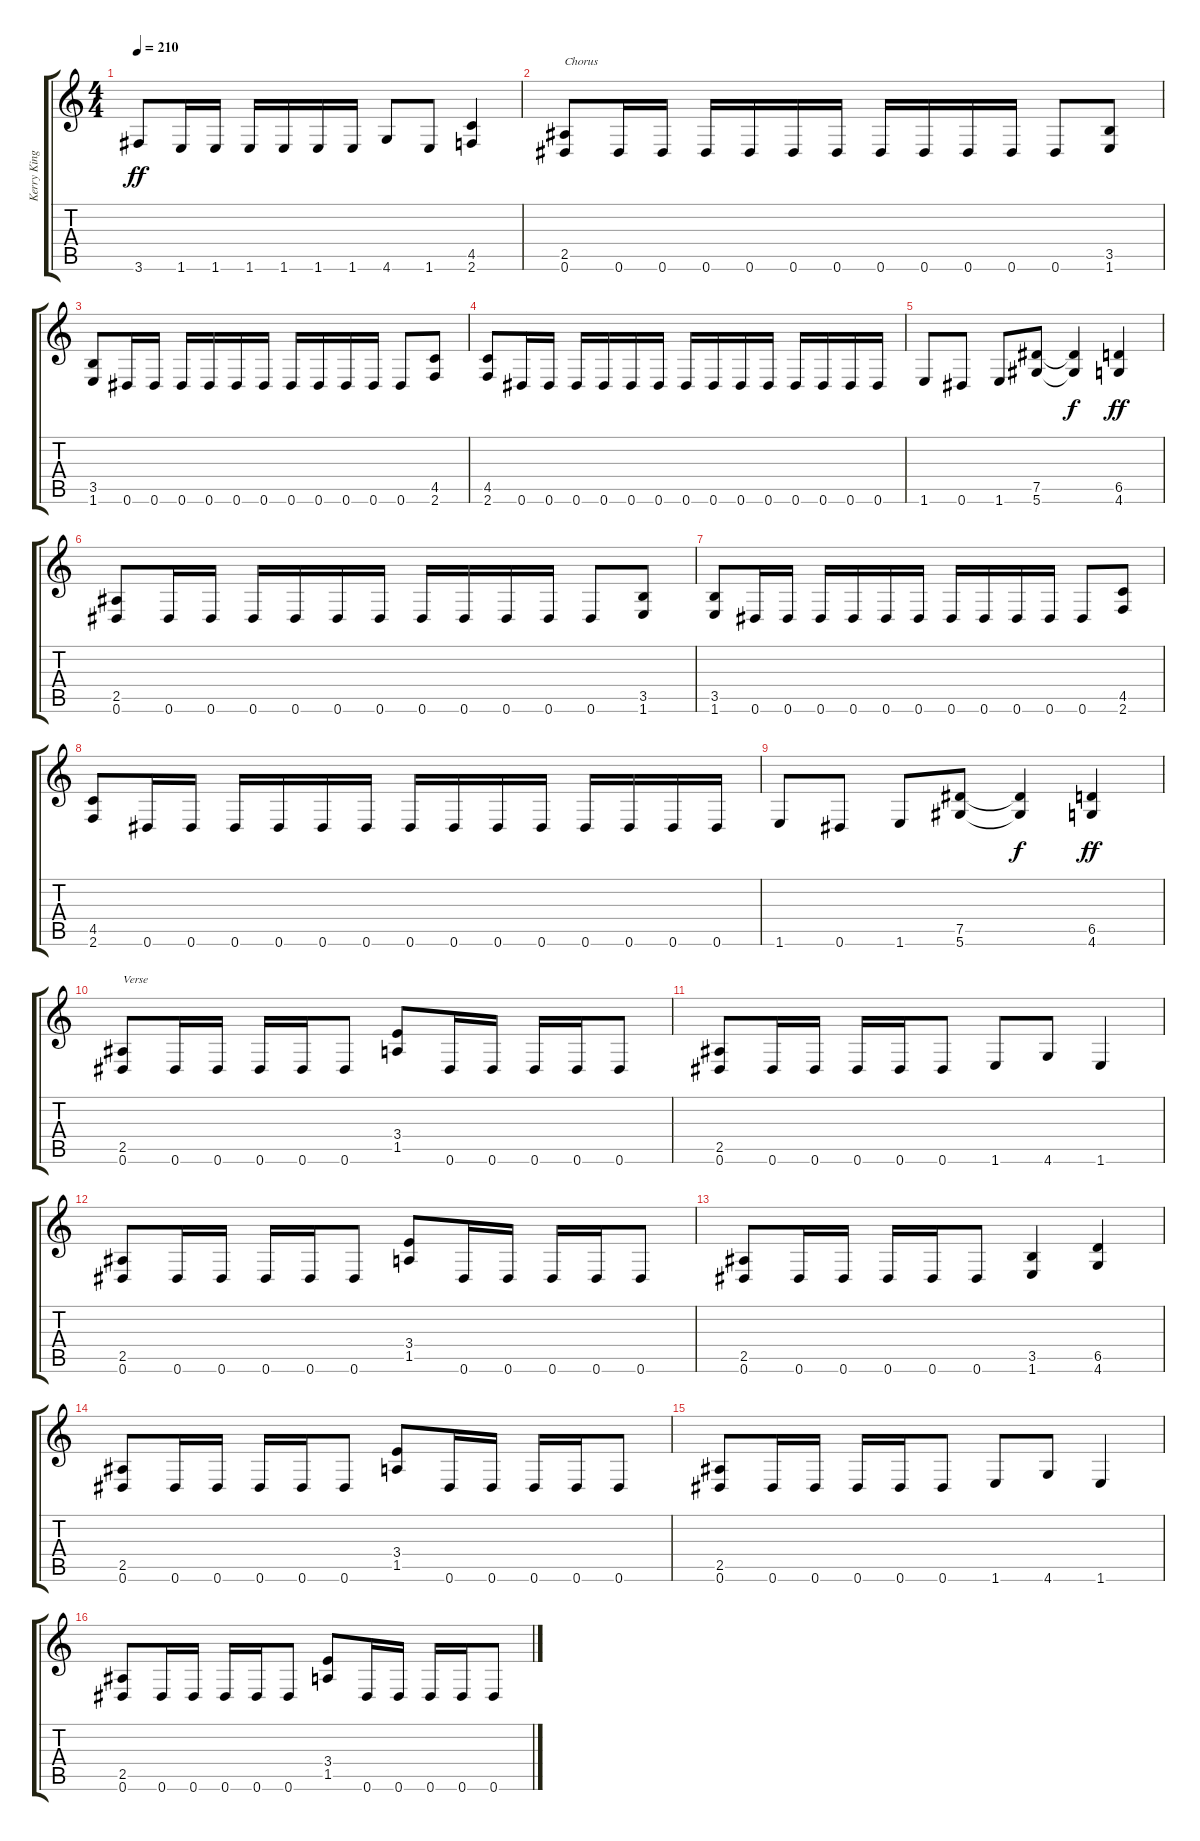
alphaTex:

\track ("Kerry King" "Kerry King") {instrument distortionguitar}
\staff {score tabs}
\tuning (Eb4 Bb3 Gb3 Db3 Ab2 Eb2) {hide}
\ts (4 4)
\tempo 210
\clef g2
\ks c
3.6.8{dy ff} 1.6.16 1.6.16 1.6.16 1.6.16 1.6.16 1.6.16 4.6.8 1.6.8 (4.5 2.6).4 |
(2.5 0.6).8{txt "Chorus"} 0.6.16 0.6.16 0.6.16 0.6.16 0.6.16 0.6.16 0.6.16 0.6.16 0.6.16 0.6.16 0.6.8 (3.5 1.6).8 |
(3.5 1.6).8 0.6.16 0.6.16 0.6.16 0.6.16 0.6.16 0.6.16 0.6.16 0.6.16 0.6.16 0.6.16 0.6.8 (4.5 2.6).8 |
(4.5 2.6).8 0.6.16 0.6.16 0.6.16 0.6.16 0.6.16 0.6.16 0.6.16 0.6.16 0.6.16 0.6.16 0.6.16 0.6.16 0.6.16 0.6.16 |
1.6.8 0.6.8 1.6.8 (7.5 5.6).8 (7.5{t} 5.6{t}).4{dy f} (6.5 4.6).4{dy ff} |
(2.5 0.6).8 0.6.16 0.6.16 0.6.16 0.6.16 0.6.16 0.6.16 0.6.16 0.6.16 0.6.16 0.6.16 0.6.8 (3.5 1.6).8 |
(3.5 1.6).8 0.6.16 0.6.16 0.6.16 0.6.16 0.6.16 0.6.16 0.6.16 0.6.16 0.6.16 0.6.16 0.6.8 (4.5 2.6).8 |
(4.5 2.6).8 0.6.16 0.6.16 0.6.16 0.6.16 0.6.16 0.6.16 0.6.16 0.6.16 0.6.16 0.6.16 0.6.16 0.6.16 0.6.16 0.6.16 |
1.6.8 0.6.8 1.6.8 (7.5 5.6).8 (7.5{t} 5.6{t}).4{dy f} (6.5 4.6).4{dy ff} |
(2.5 0.6).8{txt "Verse"} 0.6.16 0.6.16 0.6.16 0.6.16 0.6.8 (3.4 1.5).8 0.6.16 0.6.16 0.6.16 0.6.16 0.6.8 |
(2.5 0.6).8 0.6.16 0.6.16 0.6.16 0.6.16 0.6.8 1.6.8 4.6.8 1.6.4 |
(2.5 0.6).8 0.6.16 0.6.16 0.6.16 0.6.16 0.6.8 (3.4 1.5).8 0.6.16 0.6.16 0.6.16 0.6.16 0.6.8 |
(2.5 0.6).8 0.6.16 0.6.16 0.6.16 0.6.16 0.6.8 (3.5 1.6).4 (6.5 4.6).4 |
(2.5 0.6).8 0.6.16 0.6.16 0.6.16 0.6.16 0.6.8 (3.4 1.5).8 0.6.16 0.6.16 0.6.16 0.6.16 0.6.8 |
(2.5 0.6).8 0.6.16 0.6.16 0.6.16 0.6.16 0.6.8 1.6.8 4.6.8 1.6.4 |
(2.5 0.6).8 0.6.16 0.6.16 0.6.16 0.6.16 0.6.8 (3.4 1.5).8 0.6.16 0.6.16 0.6.16 0.6.16 0.6.8
